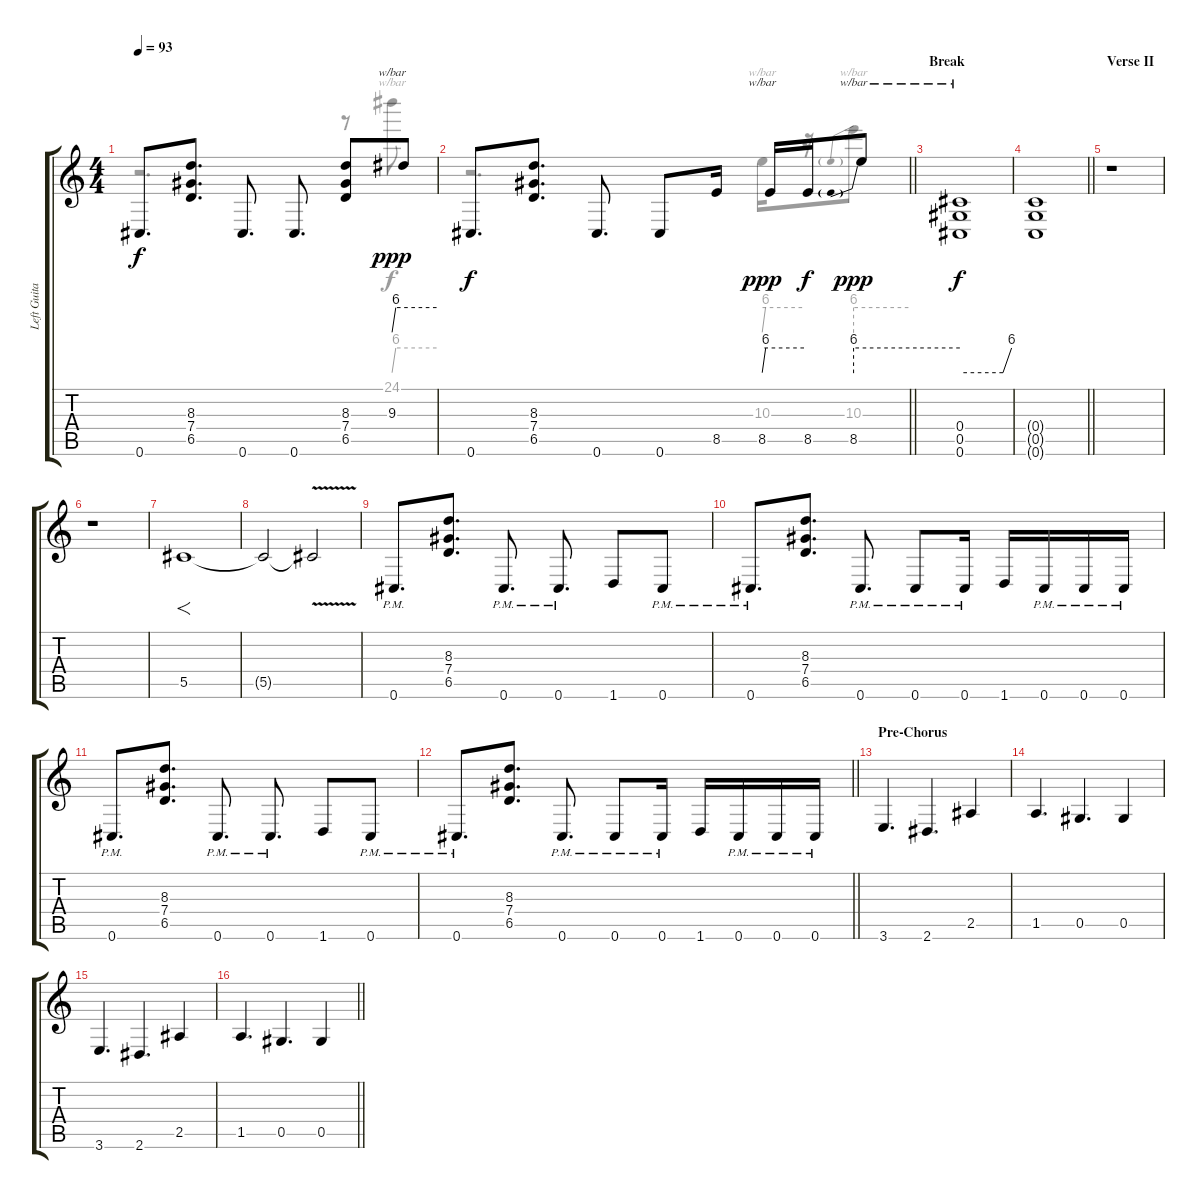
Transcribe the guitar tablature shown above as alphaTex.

\track ("Left Guitar" "Left Guita") {instrument distortionguitar}
\staff {score tabs}
\tuning (Eb4 Bb3 Gb3 Db3 Ab2 Db2) {hide}
\voice
\ts (4 4)
\tempo 93
\clef g2
\ks c
0.6.8{d dy f} (8.3 7.4 6.5).8{d} 0.6.8{d} 0.6.8{d} (8.3 7.4 6.5).8 9.3.8{tbe (custom default 0 0 5 24 60 24) dy ppp} |
\barLineRight lightlight
0.6.8{d dy f} (8.3 7.4 6.5).8{d} 0.6.8{d} 0.6.8 8.5.16 8.5.16{tbe (custom default 0 0 5 24 60 24) dy ppp} 8.5.16{dy f} 8.5.8{tbe (predive default 0 24 60 24) dy ppp} |
\section ("" "Break")
(0.4 0.5 0.6).1{tbe (custom default 0 0 50 0 60 24) dy f} |
\barLineRight lightlight
(0.4{t} 0.5{t} 0.6{t}).1 |
\section ("" "Verse II")
r.1 |
r.1 |
5.5.1{f} |
5.5{t}.2 5.5{v t}.2 |
0.6{pm}.8{d} (8.3 7.4 6.5).8{d} 0.6{pm}.8{d} 0.6{pm}.8{d} 1.6.8 0.6{pm}.8 |
0.6{pm}.8{d} (8.3 7.4 6.5).8{d} 0.6{pm}.8{d} 0.6{pm}.8 0.6{pm}.16 1.6.16 0.6{pm}.16 0.6{pm}.16 0.6{pm}.16 |
0.6{pm}.8{d} (8.3 7.4 6.5).8{d} 0.6{pm}.8{d} 0.6{pm}.8{d} 1.6.8 0.6{pm}.8 |
\barLineRight lightlight
0.6{pm}.8{d} (8.3 7.4 6.5).8{d} 0.6{pm}.8{d} 0.6{pm}.8 0.6{pm}.16 1.6.16 0.6{pm}.16 0.6{pm}.16 0.6{pm}.16 |
\section ("" "Pre-Chorus")
3.6.4{d} 2.6.4{d} 2.5.4 |
1.5.4{d} 0.5.4{d} 0.5.4 |
3.6.4{d} 2.6.4{d} 2.5.4 |
\barLineRight lightlight
1.5.4{d} 0.5.4{d} 0.5.4
\voice
\clef g2
\ottava regular
\simile none
\ks c
r.2{d dy f} r.8 24.1.8{tbe (custom default 0 0 5 24 60 24)} |
\barLineRight lightlight
r.2{d} 10.3.16{tbe (custom default 0 0 5 24 60 24)} r.16 10.3.8{tbe (predive default 0 24 60 24)} |
|
\barLineRight lightlight
|
|
|
|
|
|
|
|
\barLineRight lightlight
|
|
|
|
\barLineRight lightlight
